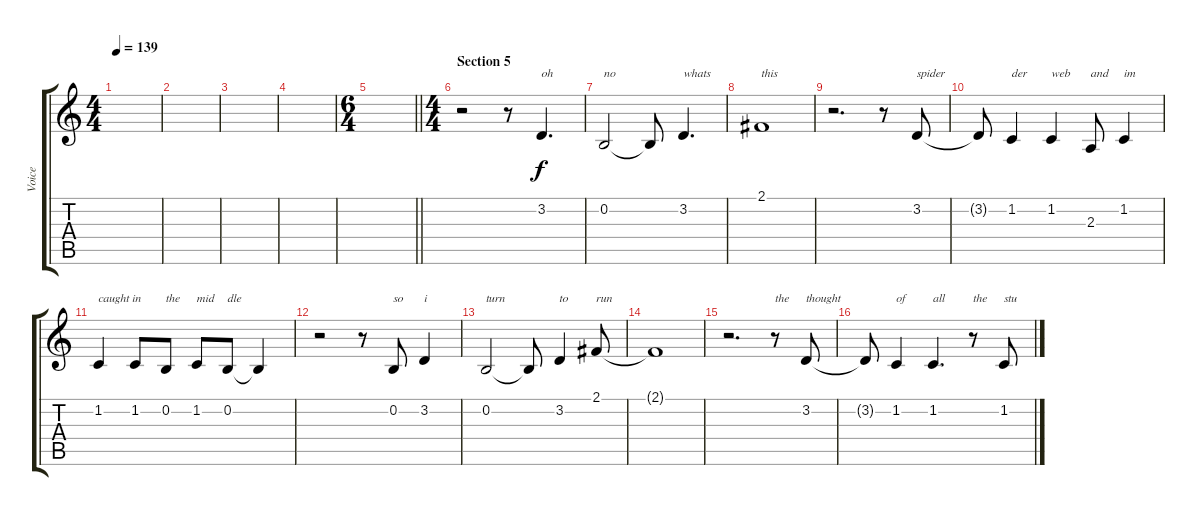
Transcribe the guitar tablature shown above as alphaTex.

\track ("Voice" "Voice") {instrument acousticgrandpiano}
\staff {score tabs}
\tuning (E4 B3 G3 D3 A2 E2) {hide}
\ts (4 4)
\tempo 139
\clef g2
\ks c
|
|
|
|
\ts (6 4)
\barLineRight lightlight
|
\ts (4 4)
\section ("" "Section 5")
r.2 r.8 3.2.4{d txt "oh"} |
0.2.2{txt "no"} 0.2{t}.8 3.2.4{d txt "whats"} |
2.1.1{txt "this"} |
r.2{d} r.8 3.2.8{txt "spider"} |
3.2{t}.8 1.2.4{txt "der"} 1.2.4{txt "web"} 2.3.8{txt "and"} 1.2.4{txt "im"} |
1.2.4{txt "caught in"} 1.2.8 0.2.8{txt "the"} 1.2.8{txt "mid"} 0.2.8{txt "dle"} 0.2{t}.4 |
r.2 r.8 0.2.8{txt "so"} 3.2.4{txt "i"} |
0.2.2{txt "turn"} 0.2{t}.8 3.2.4{txt "to"} 2.1.8{txt "run"} |
2.1{t}.1 |
r.2{d} r.8{txt "the"} 3.2.8{txt "thought"} |
3.2{t}.8 1.2.4{txt "of"} 1.2.4{d txt "all"} r.8{txt "the"} 1.2.8{txt "stu"}
